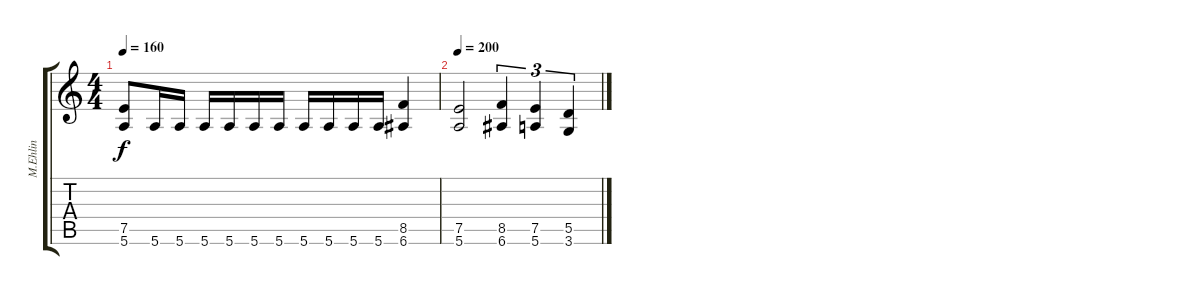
\track ("M.Ehlin" "M.Ehlin") {instrument distortionguitar}
\staff {score tabs}
\tuning (E4 B3 G3 D3 A2 E2) {hide}
\ts (4 4)
\tempo 160
\clef g2
\ks c
(7.5 5.6).8{dy f} 5.6.16 5.6.16 5.6.16 5.6.16 5.6.16 5.6.16 5.6.16 5.6.16 5.6.16 5.6.16 (8.5 6.6).4 |
\tempo 200
(7.5 5.6).2 (8.5 6.6).4{tu (3 2)} (7.5 5.6).4{tu (3 2)} (5.5 3.6).4{tu (3 2)}
